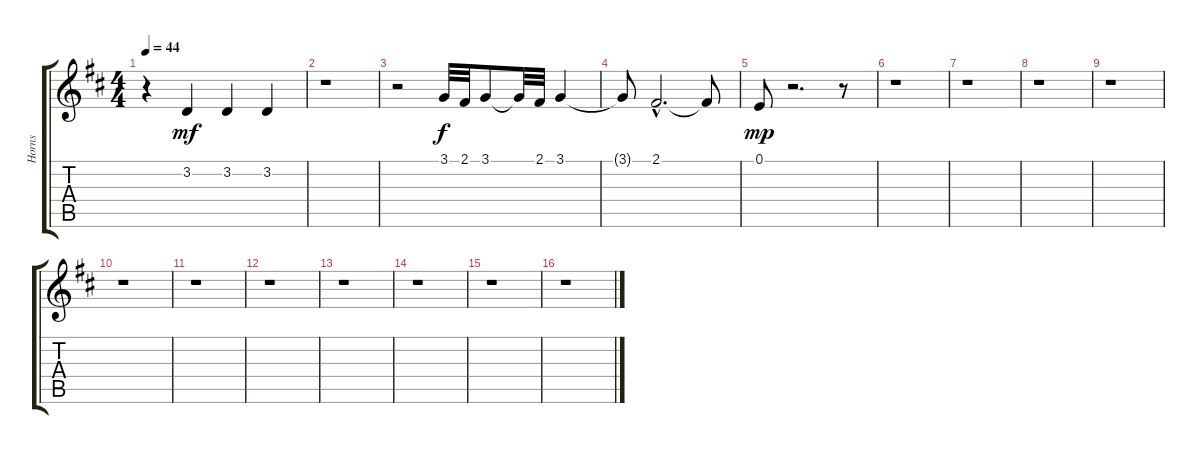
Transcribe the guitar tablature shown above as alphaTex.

\track ("Horns" "Horns") {instrument brasssection}
\staff {score tabs}
\tuning (E4 B3 G3 D3 A2 E2) {hide}
\ts (4 4)
\tempo 44
\clef g2
\ks d
r.4{dy mf} 3.2.4 3.2.4 3.2.4 |
r.1 |
r.2 3.1.32{dy f} 2.1.32 3.1.8 3.1{t}.32 2.1.32 3.1.4 |
3.1{t}.8 2.1{hac}.2{d} 2.1{t}.8 |
0.1.8{dy mp} r.2{d} r.8 |
r.1 |
r.1 |
r.1 |
r.1 |
r.1 |
r.1 |
r.1 |
r.1 |
r.1 |
r.1 |
r.1
